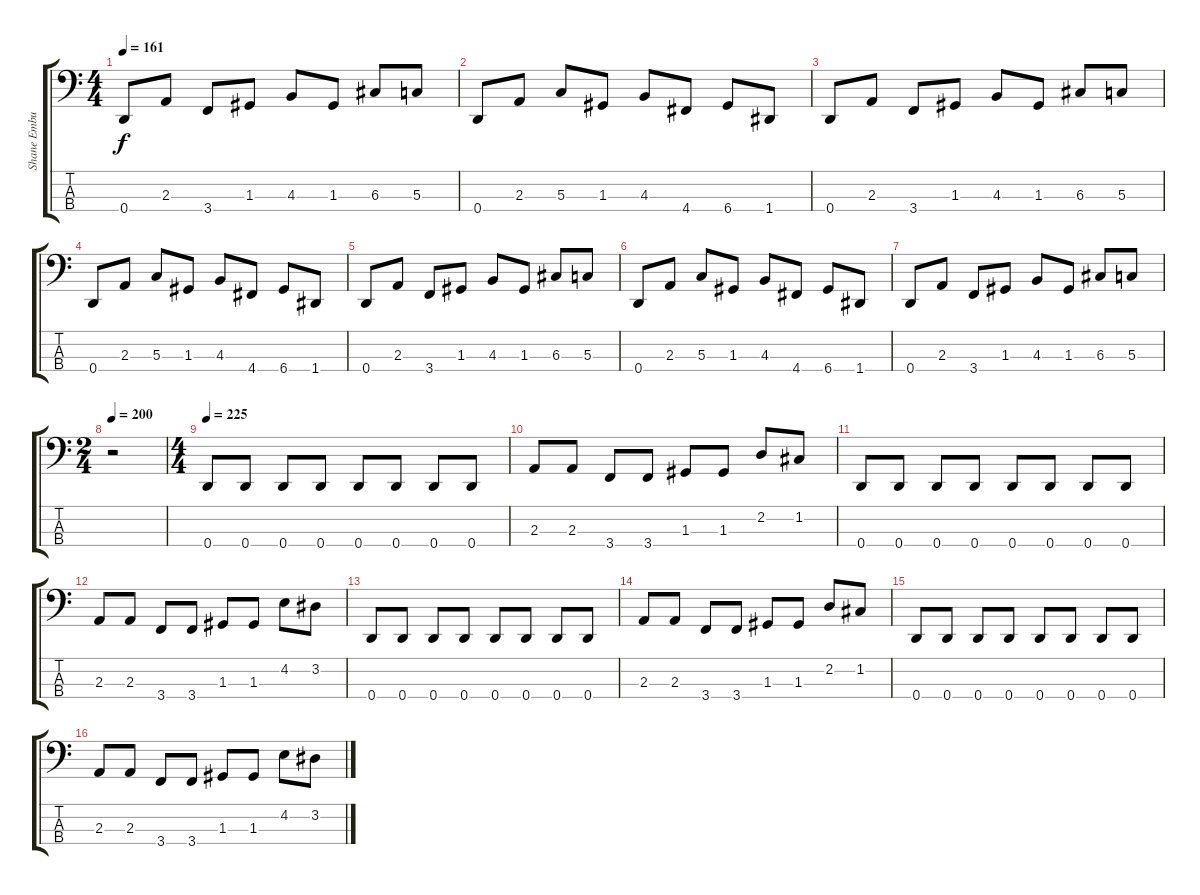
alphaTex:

\track ("Shane Embury (Bass)" "Shane Embu") {instrument electricbassfinger}
\staff {score tabs}
\tuning (F2 C2 G1 D1) {hide}
\ts (4 4)
\tempo 161
\clef f4
\ks c
0.4.8{dy f} 2.3.8 3.4.8 1.3.8 4.3.8 1.3.8 6.3.8 5.3.8 |
0.4.8 2.3.8 5.3.8 1.3.8 4.3.8 4.4.8 6.4.8 1.4.8 |
0.4.8 2.3.8 3.4.8 1.3.8 4.3.8 1.3.8 6.3.8 5.3.8 |
0.4.8 2.3.8 5.3.8 1.3.8 4.3.8 4.4.8 6.4.8 1.4.8 |
0.4.8 2.3.8 3.4.8 1.3.8 4.3.8 1.3.8 6.3.8 5.3.8 |
0.4.8 2.3.8 5.3.8 1.3.8 4.3.8 4.4.8 6.4.8 1.4.8 |
0.4.8 2.3.8 3.4.8 1.3.8 4.3.8 1.3.8 6.3.8 5.3.8 |
\ts (2 4)
\tempo 200
r.2 |
\ts (4 4)
\tempo 225
0.4.8 0.4.8 0.4.8 0.4.8 0.4.8 0.4.8 0.4.8 0.4.8 |
2.3.8 2.3.8 3.4.8 3.4.8 1.3.8 1.3.8 2.2.8 1.2.8 |
0.4.8 0.4.8 0.4.8 0.4.8 0.4.8 0.4.8 0.4.8 0.4.8 |
2.3.8 2.3.8 3.4.8 3.4.8 1.3.8 1.3.8 4.2.8 3.2.8 |
0.4.8 0.4.8 0.4.8 0.4.8 0.4.8 0.4.8 0.4.8 0.4.8 |
2.3.8 2.3.8 3.4.8 3.4.8 1.3.8 1.3.8 2.2.8 1.2.8 |
0.4.8 0.4.8 0.4.8 0.4.8 0.4.8 0.4.8 0.4.8 0.4.8 |
2.3.8 2.3.8 3.4.8 3.4.8 1.3.8 1.3.8 4.2.8 3.2.8
